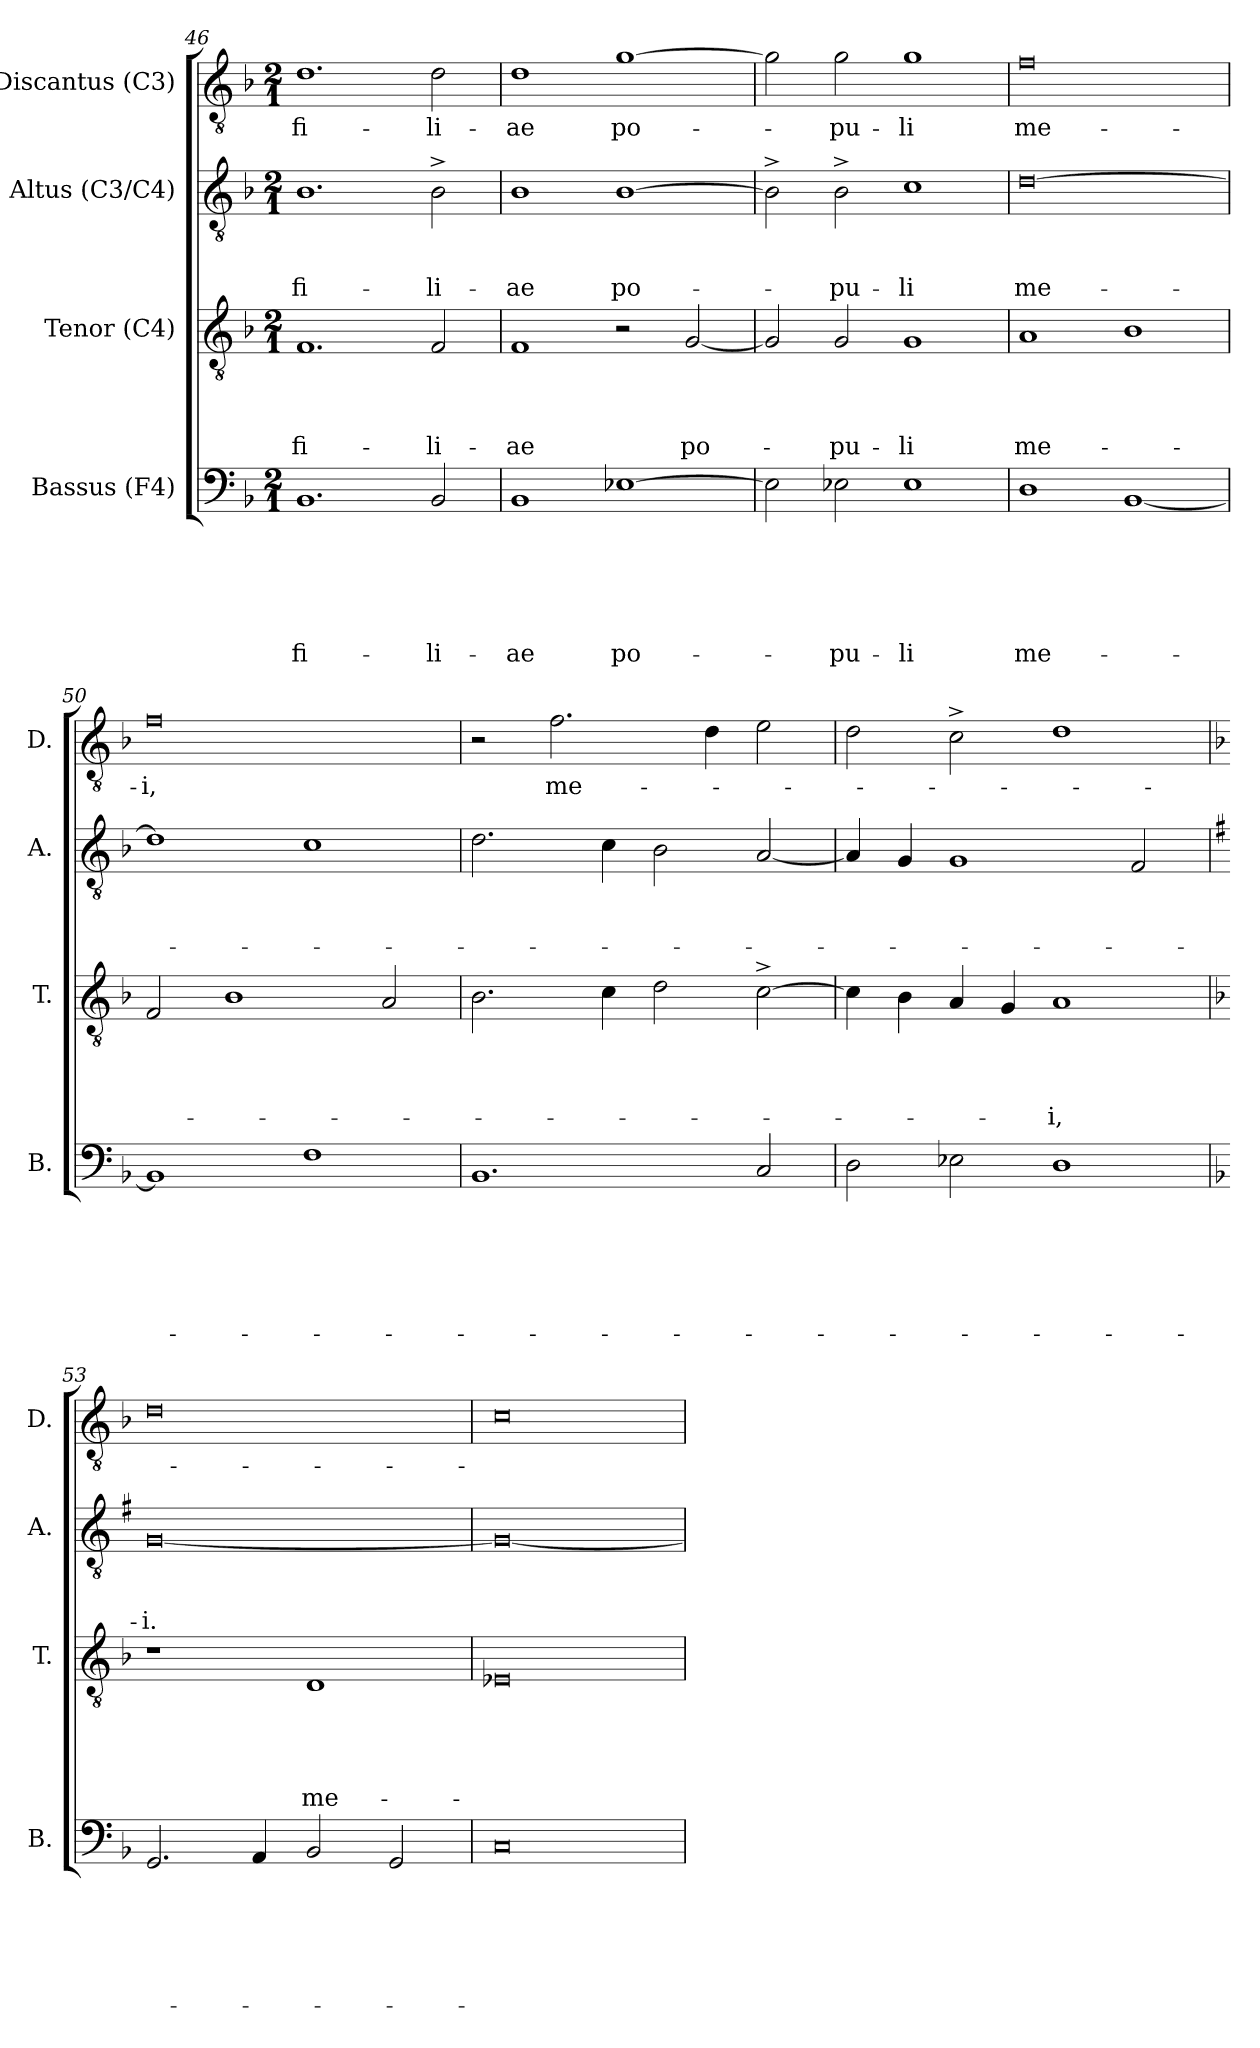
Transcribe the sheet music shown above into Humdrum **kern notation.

**kern	**text	**text	**text	**text	**text	**text	**kern	**text	**text	**text	**text	**text	**kern	**text	**text	**text	**kern	**text
*part4	*part4	*part4	*part4	*part4	*part4	*part4	*part3	*part3	*part3	*part3	*part3	*part3	*part2	*part2	*part2	*part2	*part1	*part1
*staff4	*staff4	*staff4	*staff4	*staff4	*staff4	*staff4	*staff3	*staff3	*staff3	*staff3	*staff3	*staff3	*staff2	*staff2	*staff2	*staff2	*staff1	*staff1
*I"Bassus (F4)	*	*	*	*	*	*	*I"Tenor (C4)	*	*	*	*	*	*I"Altus (C3/C4)	*	*	*	*I"Discantus (C3)	*
*I'B.	*	*	*	*	*	*	*I'T.	*	*	*	*	*	*I'A.	*	*	*	*I'D.	*
!!LO:LB:g=z
*clefF4	*	*	*	*	*	*	*clefGv2	*	*	*	*	*	*clefGv2	*	*	*	*clefGv2	*
*k[b-]	*	*	*	*	*	*	*k[b-]	*	*	*	*	*	*k[b-]	*	*	*	*k[b-]	*
*F:	*	*	*	*	*	*	*F:	*	*	*	*	*	*F:	*	*	*	*F:	*
*M2/1	*	*	*	*	*	*	*M2/1	*	*	*	*	*	*M2/1	*	*	*	*M2/1	*
=46	=46	=46	=46	=46	=46	=46	=46	=46	=46	=46	=46	=46	=46	=46	=46	=46	=46	=46
!	!	!	!	!	!	!LO:LY:b	!	!	!	!	!LO:LY:b	!	!	!	!	!LO:LY:b	!	!LO:LY:b
1.BB-	.	.	.	.	.	fi-	1.F	.	.	.	fi-	.	1.B-	.	.	fi-	1.d	fi-
!	!	!	!	!	!	!LO:LY:b	!	!	!	!	!LO:LY:b	!	!	!	!	!LO:LY:b	!	!LO:LY:b
2BB-/	.	.	.	.	.	-li-	2F/	.	.	.	-li-	.	2B-^>\	.	.	-li-	2d\	-li-
=47	=47	=47	=47	=47	=47	=47	=47	=47	=47	=47	=47	=47	=47	=47	=47	=47	=47	=47
!	!	!	!	!	!	!LO:LY:b	!	!	!	!	!LO:LY:b	!	!	!	!	!LO:LY:b	!	!LO:LY:b
1BB-	.	.	.	.	.	-ae	1F	.	.	.	-ae	.	1B-	.	.	-ae	1d	-ae
!	!	!	!	!	!	!LO:LY:b	!	!	!	!	!	!	!	!	!	!LO:LY:b	!	!LO:LY:b
[>1E-X	.	.	.	.	.	po-	2r	.	.	.	.	.	[>1B-	.	.	po-	[>1g	po-
!	!	!	!	!	!	!	!	!	!	!	!LO:LY:b	!	!	!	!	!	!	!
.	.	.	.	.	.	.	[<2G/	.	.	.	po-	.	.	.	.	.	.	.
=48	=48	=48	=48	=48	=48	=48	=48	=48	=48	=48	=48	=48	=48	=48	=48	=48	=48	=48
2E-\]	.	.	.	.	.	.	2G/]	.	.	.	.	.	2B-^>\]	.	.	.	2g\]	.
!	!	!	!	!	!	!LO:LY:b	!	!	!	!	!LO:LY:b	!	!	!	!	!LO:LY:b	!	!LO:LY:b
2E-X\	.	.	.	.	.	-pu-	2G/	.	.	.	-pu-	.	2B-^>\	.	.	-pu-	2g\	-pu-
!	!	!	!	!	!	!LO:LY:b:rj	!	!	!	!	!LO:LY:b:rj	!	!	!	!	!LO:LY:b:rj	!	!LO:LY:b:rj
1E-	.	.	.	.	.	-li	1G	.	.	.	-li	.	1c	.	.	-li	1g	-li
=49	=49	=49	=49	=49	=49	=49	=49	=49	=49	=49	=49	=49	=49	=49	=49	=49	=49	=49
!	!	!	!	!	!	!LO:LY:b	!	!	!	!	!LO:LY:b	!	!	!	!	!LO:LY:b	!	!LO:LY:b:rj
1D	.	.	.	.	.	me-	1A	.	.	.	me-	.	[>0d	.	.	me-	0f	me-
[<1BB-	.	.	.	.	.	.	1B-	.	.	.	.	.	.	.	.	.	.	.
=50	=50	=50	=50	=50	=50	=50	=50	=50	=50	=50	=50	=50	=50	=50	=50	=50	=50	=50
!	!	!	!	!	!	!	!	!	!	!	!	!	!	!	!	!	!	!LO:LY:b:rj
1BB-]	.	.	.	.	.	.	2F/	.	.	.	.	.	1d]	.	.	.	0f	-i,
.	.	.	.	.	.	.	1B-	.	.	.	.	.	.	.	.	.	.	.
1F	.	.	.	.	.	.	.	.	.	.	.	.	1c	.	.	.	.	.
.	.	.	.	.	.	.	2A/	.	.	.	.	.	.	.	.	.	.	.
!!LO:LB:g=z
=51	=51	=51	=51	=51	=51	=51	=51	=51	=51	=51	=51	=51	=51	=51	=51	=51	=51	=51
1.BB-	.	.	.	.	.	.	2.B-\	.	.	.	.	.	2.d\	.	.	.	2r	.
!	!	!	!	!	!	!	!	!	!	!	!	!	!	!	!	!	!	!LO:LY:b
.	.	.	.	.	.	.	.	.	.	.	.	.	.	.	.	.	2.f\	me-
.	.	.	.	.	.	.	4c\	.	.	.	.	.	4c\	.	.	.	.	.
.	.	.	.	.	.	.	2d\	.	.	.	.	.	2B-\	.	.	.	.	.
.	.	.	.	.	.	.	.	.	.	.	.	.	.	.	.	.	4d\	.
2C/	.	.	.	.	.	.	[>2c^>\	.	.	.	.	.	[<2A/	.	.	.	2e\	.
=52	=52	=52	=52	=52	=52	=52	=52	=52	=52	=52	=52	=52	=52	=52	=52	=52	=52	=52
2D\	.	.	.	.	.	.	4c\]	.	.	.	.	.	4A/]	.	.	.	2d\	.
.	.	.	.	.	.	.	4B-\	.	.	.	.	.	4G/	.	.	.	.	.
2E-\	.	.	.	.	.	.	4A/	.	.	.	.	.	1G	.	.	.	2c^>\	.
.	.	.	.	.	.	.	4G/	.	.	.	.	.	.	.	.	.	.	.
!	!	!	!	!	!	!	!	!	!	!	!LO:LY:b	!	!	!	!	!	!	!
1D	.	.	.	.	.	.	1A	.	.	.	-i,	.	.	.	.	.	1d	.
.	.	.	.	.	.	.	.	.	.	.	.	.	2F/	.	.	.	.	.
=53	=53	=53	=53	=53	=53	=53	=53	=53	=53	=53	=53	=53	=53	=53	=53	=53	=53	=53
*	*	*	*	*	*	*	*	*	*	*	*	*	*k[f#]	*	*	*	*	*
*	*	*	*	*	*	*	*	*	*	*	*	*	*G:	*	*	*	*	*
!	!	!	!	!	!	!	!	!	!	!	!	!	!	!	!	!LO:LY:b:rj	!	!
2.GG/	.	.	.	.	.	.	1r	.	.	.	.	.	[<0G	.	.	-i.	0d	.
4AA/	.	.	.	.	.	.	.	.	.	.	.	.	.	.	.	.	.	.
!	!	!	!	!	!	!	!	!	!	!	!	!LO:LY:b	!	!	!	!	!	!
2BB-/	.	.	.	.	.	.	1D	.	.	.	.	me-	.	.	.	.	.	.
2GG/	.	.	.	.	.	.	.	.	.	.	.	.	.	.	.	.	.	.
=54	=54	=54	=54	=54	=54	=54	=54	=54	=54	=54	=54	=54	=54	=54	=54	=54	=54	=54
0C	.	.	.	.	.	.	0E-X	.	.	.	.	.	0G_	.	.	.	0c	.
=	=	=	=	=	=	=	=	=	=	=	=	=	=	=	=	=	=	=
*-	*-	*-	*-	*-	*-	*-	*-	*-	*-	*-	*-	*-	*-	*-	*-	*-	*-	*-
